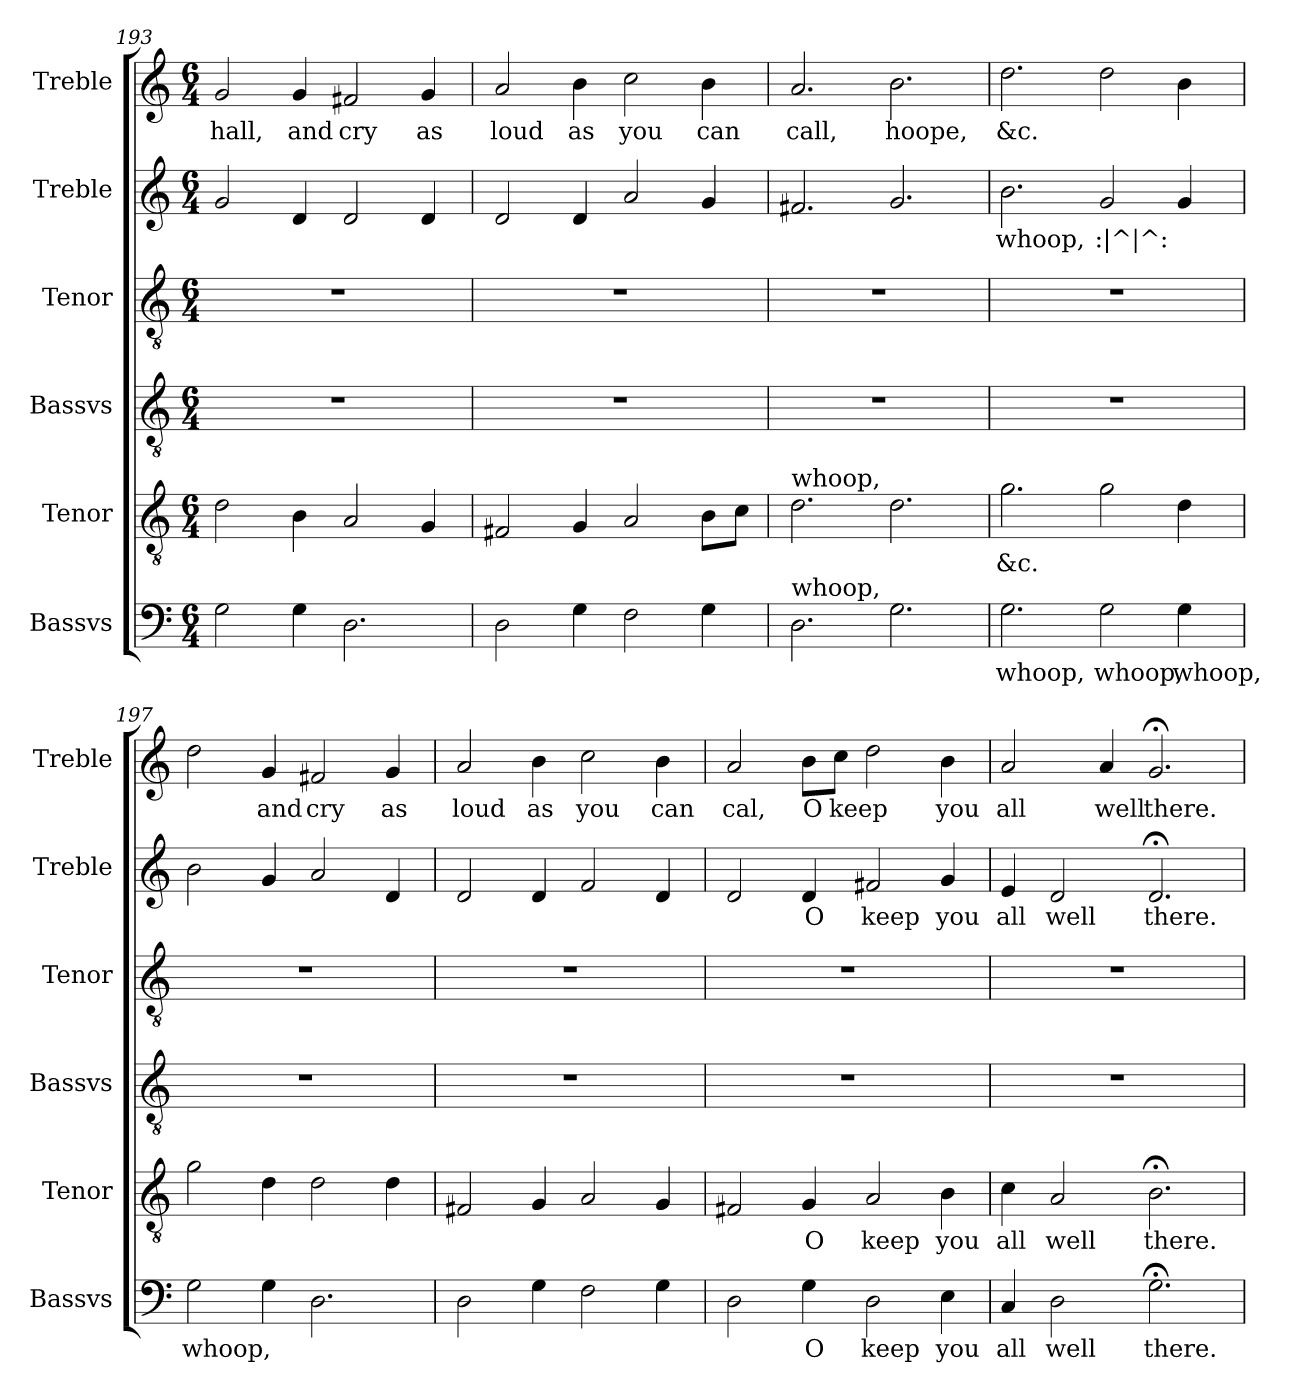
**kern	**text	**kern	**text	**kern	**kern	**kern	**text	**kern	**text
*part6	*part6	*part5	*part5	*part4	*part3	*part2	*part2	*part1	*part1
*staff6	*staff6	*staff5	*staff5	*staff4	*staff3	*staff2	*staff2	*staff1	*staff1
*I"Bassvs	*	*I"Tenor	*	*I"Bassvs	*I"Tenor	*I"Treble	*	*I"Treble	*
*I'Bassvs	*	*I'Tenor	*	*I'Bassvs	*I'Tenor	*I'Treble	*	*I'Treble	*
*clefF4	*	*clefGv2	*	*clefGv2	*clefGv2	*clefG2	*	*clefG2	*
*k[]	*	*k[]	*	*k[]	*k[]	*k[]	*	*k[]	*
*C:	*	*C:	*	*C:	*C:	*C:	*	*C:	*
*M6/4	*	*M6/4	*	*M6/4	*M6/4	*M6/4	*	*M6/4	*
=193	=193	=193	=193	=193	=193	=193	=193	=193	=193
!	!LO:LY:b:cj	!	!LO:LY:b:cj	!	!	!	!LO:LY:b:cj	!	!LO:LY:b:cj
2G\	.	2d\	.	1.r	1.r	2g/	.	2g/	hall,
!	!LO:LY:b:cj	!	!LO:LY:b:cj	!	!	!	!LO:LY:b:cj	!	!LO:LY:b:cj
4G\	.	4B\	.	.	.	4d/	.	4g/	and
!	!LO:LY:b:cj	!	!LO:LY:b:cj	!	!	!	!LO:LY:b:cj	!	!LO:LY:b:cj
2.D\	.	2A/	.	.	.	2d/	.	2f#X/	cry
!	!	!	!LO:LY:b:cj	!	!	!	!LO:LY:b:cj	!	!LO:LY:b:cj
.	.	4G/	.	.	.	4d/	.	4g/	as
=194	=194	=194	=194	=194	=194	=194	=194	=194	=194
!	!LO:LY:b:cj	!	!LO:LY:b:cj	!	!	!	!LO:LY:b:cj	!	!LO:LY:b:cj
2D\	.	2F#X/	.	1.r	1.r	2d/	.	2a/	loud
!	!LO:LY:b:cj	!	!LO:LY:b:cj	!	!	!	!LO:LY:b:cj	!	!LO:LY:b:cj
4G\	.	4G/	.	.	.	4d/	.	4b\	as
!	!LO:LY:b:cj	!	!LO:LY:b:cj	!	!	!	!LO:LY:b:cj	!	!LO:LY:b:cj
2F\	.	2A/	.	.	.	2a/	.	2cc\	you
!	!LO:LY:b:cj	!	!LO:LY:b:cj	!	!	!	!LO:LY:b:cj	!	!LO:LY:b:cj
4G\	.	8B\L	.	.	.	4g/	.	4b\	can
!	!	!	!LO:LY:b:cj	!	!	!	!	!	!
.	.	8c\J	.	.	.	.	.	.	.
=195	=195	=195	=195	=195	=195	=195	=195	=195	=195
!	!	!LO:TX:a:t=whoop,	!	!	!	!	!	!	!
!LO:TX:a:t=whoop,	!	!	!	!	!	!	!	!	!
!	!LO:LY:b:cj	!	!LO:LY:b:cj	!	!	!	!LO:LY:b:cj	!	!LO:LY:b:cj
2.D\	.	2.d\	.	1.r	1.r	2.f#X/	.	2.a/	call,
!	!LO:LY:b:cj	!	!LO:LY:b:cj	!	!	!	!LO:LY:b:cj	!	!LO:LY:b:cj
2.G\	.	2.d\	.	.	.	2.g/	.	2.b\	hoope,
!!LO:PB:g=z
=196	=196	=196	=196	=196	=196	=196	=196	=196	=196
!	!LO:LY:b:cj	!	!LO:LY:b:cj	!	!	!	!LO:LY:b:cj	!	!LO:LY:b:cj
2.G\	whoop,	2.g\	&c.	1.r	1.r	2.b\	whoop,	2.dd\	&c.
!	!LO:LY:b:cj	!	!LO:LY:b:cj	!	!	!	!LO:LY:b:cj	!	!LO:LY:b:cj
2G\	whoop,	2g\	.	.	.	2g/	:|^|^:	2dd\	.
!	!LO:LY:b:cj	!	!LO:LY:b:cj	!	!	!	!LO:LY:b:cj	!	!LO:LY:b:cj
4G\	whoop,	4d\	.	.	.	4g/	.	4b\	.
=197	=197	=197	=197	=197	=197	=197	=197	=197	=197
!	!LO:LY:b:cj	!	!LO:LY:b:cj	!	!	!	!LO:LY:b:cj	!	!LO:LY:b:cj
2G\	whoop,	2g\	.	1.r	1.r	2b\	.	2dd\	.
!	!LO:LY:b:cj	!	!LO:LY:b:cj	!	!	!	!LO:LY:b:cj	!	!LO:LY:b:cj
4G\	.	4d\	.	.	.	4g/	.	4g/	and
!	!LO:LY:b:cj	!	!LO:LY:b:cj	!	!	!	!LO:LY:b:cj	!	!LO:LY:b:cj
2.D\	.	2d\	.	.	.	2a/	.	2f#X/	cry
!	!	!	!LO:LY:b:cj	!	!	!	!LO:LY:b:cj	!	!LO:LY:b:cj
.	.	4d\	.	.	.	4d/	.	4g/	as
=198	=198	=198	=198	=198	=198	=198	=198	=198	=198
!	!LO:LY:b:cj	!	!LO:LY:b:cj	!	!	!	!LO:LY:b:cj	!	!LO:LY:b:cj
2D\	.	2F#X/	.	1.r	1.r	2d/	.	2a/	loud
!	!LO:LY:b:cj	!	!LO:LY:b:cj	!	!	!	!LO:LY:b:cj	!	!LO:LY:b:cj
4G\	.	4G/	.	.	.	4d/	.	4b\	as
!	!LO:LY:b:cj	!	!LO:LY:b:cj	!	!	!	!LO:LY:b:cj	!	!LO:LY:b:cj
2F\	.	2A/	.	.	.	2f/	.	2cc\	you
!	!LO:LY:b:cj	!	!LO:LY:b:cj	!	!	!	!LO:LY:b:cj	!	!LO:LY:b:cj
4G\	.	4G/	.	.	.	4d/	.	4b\	can
=199	=199	=199	=199	=199	=199	=199	=199	=199	=199
!	!LO:LY:b:cj	!	!LO:LY:b:cj	!	!	!	!LO:LY:b:cj	!	!LO:LY:b:cj
2D\	.	2F#X/	.	1.r	1.r	2d/	.	2a/	cal,
!	!LO:LY:b:cj	!	!LO:LY:b:cj	!	!	!	!LO:LY:b:cj	!	!LO:LY:b:cj
4G\	O	4G/	O	.	.	4d/	O	8b\L	O
!	!	!	!	!	!	!	!	!	!LO:LY:b:cj
.	.	.	.	.	.	.	.	8cc\J	keep
!	!LO:LY:b:cj	!	!LO:LY:b:cj	!	!	!	!LO:LY:b:cj	!	!LO:LY:b:cj
2D\	keep	2A/	keep	.	.	2f#X/	keep	2dd\	.
!	!LO:LY:b:cj	!	!LO:LY:b:cj	!	!	!	!LO:LY:b:cj	!	!LO:LY:b:cj
4E\	you	4B\	you	.	.	4g/	you	4b\	you
=200	=200	=200	=200	=200	=200	=200	=200	=200	=200
!	!LO:LY:b:cj	!	!LO:LY:b:cj	!	!	!	!LO:LY:b:cj	!	!LO:LY:b:cj
4C/	all	4c\	all	1.r	1.r	4e/	all	2a/	all
!	!LO:LY:b:cj	!	!LO:LY:b:cj	!	!	!	!LO:LY:b:cj	!	!
2D\	well	2A/	well	.	.	2d/	well	.	.
!	!	!	!	!	!	!	!	!	!LO:LY:b:cj
.	.	.	.	.	.	.	.	4a/	well
!	!LO:LY:b:cj	!	!LO:LY:b:cj	!	!	!	!LO:LY:b:cj	!	!LO:LY:b:cj
2.G;<\	there.	2.B;<\	there.	.	.	2.d;</	there.	2.g;</	there.
=	=	=	=	=	=	=	=	=	=
*-	*-	*-	*-	*-	*-	*-	*-	*-	*-
